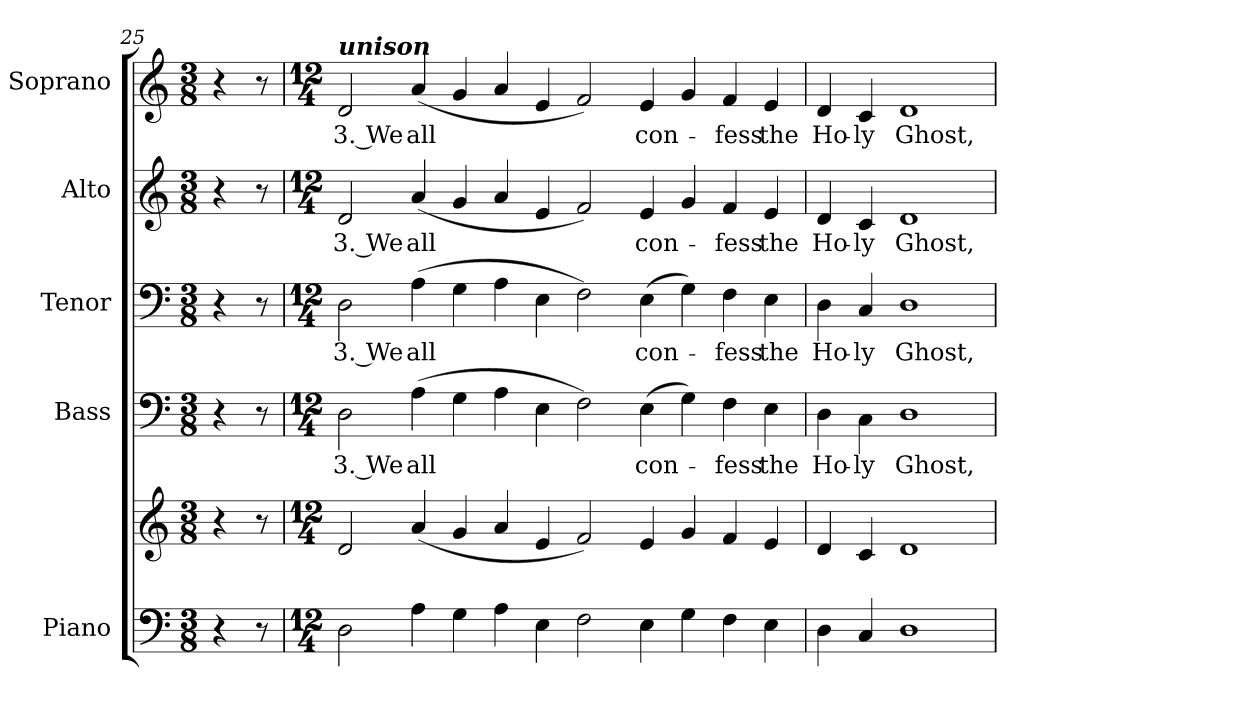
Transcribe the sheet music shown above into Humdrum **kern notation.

**kern	**kern	**kern	**text	**kern	**text	**kern	**text	**kern	**text
*part5	*part5	*part4	*part4	*part3	*part3	*part2	*part2	*part1	*part1
*staff6	*staff5	*staff4	*staff4	*staff3	*staff3	*staff2	*staff2	*staff1	*staff1
*I"Piano	*	*I"Bass	*	*I"Tenor	*	*I"Alto	*	*I"Soprano	*
*I'Pno.	*	*I'B.	*	*I'T.	*	*I'A.	*	*I'S.	*
!!LO:PB:g=z
*clefF4	*clefG2	*clefF4	*	*clefF4	*	*clefG2	*	*clefG2	*
*k[]	*k[]	*k[]	*	*k[]	*	*k[]	*	*k[]	*
*C:	*C:	*C:	*	*C:	*	*C:	*	*C:	*
*M3/8	*M3/8	*M3/8	*	*M3/8	*	*M3/8	*	*M3/8	*
=25	=25	=25	=25	=25	=25	=25	=25	=25	=25
4r	4r	4r	.	4r	.	4r	.	4r	.
8r	8r	8r	.	8r	.	8r	.	8r	.
=26	=26	=26	=26	=26	=26	=26	=26	=26	=26
*M12/4	*M12/4	*M12/4	*	*M12/4	*	*M12/4	*	*M12/4	*
!	!	!	!LO:LY:b:color=#000000	!	!	!	!	!	!
!	!	!	!	!	!LO:LY:b:color=#000000	!	!	!	!
!	!	!	!	!	!	!	!LO:LY:b:color=#000000	!	!
!	!	!	!	!	!	!	!	!LO:TX:a:Bi:t=unison	!
!	!	!	!	!	!	!	!	!	!LO:LY:b:color=#000000
2Di\	2di/	2Di\	3. We	2Di\	3. We	2di/	3. We	2di/	3. We
!	!	!	!LO:LY:b:color=#000000	!	!	!	!	!	!
!	!	!	!	!	!LO:LY:b:color=#000000	!	!	!	!
!	!	!	!	!	!	!	!LO:LY:b:color=#000000	!	!
!	!	!	!	!	!	!	!	!	!LO:LY:b:color=#000000
4Ai\	(4ai/	(4Ai\	all	(4Ai\	all	(4ai/	all	(4ai/	all
4Gi\	4gi/	4Gi\	.	4Gi\	.	4gi/	.	4gi/	.
4Ai\	4ai/	4Ai\	.	4Ai\	.	4ai/	.	4ai/	.
4Ei\	4ei/	4Ei\	.	4Ei\	.	4ei/	.	4ei/	.
2Fi\	2fi/)	2Fi\)	.	2Fi\)	.	2fi/)	.	2fi/)	.
!	!	!	!LO:LY:b:color=#000000	!	!	!	!	!	!
!	!	!	!	!	!LO:LY:b:color=#000000	!	!	!	!
!	!	!	!	!	!	!	!LO:LY:b:color=#000000	!	!
!	!	!	!	!	!	!	!	!	!LO:LY:b:color=#000000
4Ei\	4ei/	(4Ei\	con-	(4Ei\	con-	4ei/	con-	4ei/	con-
4Gi\	4gi/	4Gi\)	.	4Gi\)	.	4gi/	.	4gi/	.
!	!	!	!LO:LY:b:color=#000000	!	!	!	!	!	!
!	!	!	!	!	!LO:LY:b:color=#000000	!	!	!	!
!	!	!	!	!	!	!	!LO:LY:b:color=#000000	!	!
!	!	!	!	!	!	!	!	!	!LO:LY:b:color=#000000
4Fi\	4fi/	4Fi\	-fess	4Fi\	-fess	4fi/	-fess	4fi/	-fess
!	!	!	!LO:LY:b:color=#000000	!	!	!	!	!	!
!	!	!	!	!	!LO:LY:b:color=#000000	!	!	!	!
!	!	!	!	!	!	!	!LO:LY:b:color=#000000	!	!
!	!	!	!	!	!	!	!	!	!LO:LY:b:color=#000000
4Ei\	4ei/	4Ei\	the	4Ei\	the	4ei/	the	4ei/	the
!!LO:PB:g=z
=27	=27	=27	=27	=27	=27	=27	=27	=27	=27
!	!	!	!LO:LY:b:color=#000000	!	!	!	!	!	!
!	!	!	!	!	!LO:LY:b:color=#000000	!	!	!	!
!	!	!	!	!	!	!	!LO:LY:b:color=#000000	!	!
!	!	!	!	!	!	!	!	!	!LO:LY:b:color=#000000
4Di\	4di/	4Di\	Ho-	4Di\	Ho-	4di/	Ho-	4di/	Ho-
!	!	!	!LO:LY:b:color=#000000	!	!	!	!	!	!
!	!	!	!	!	!LO:LY:b:color=#000000	!	!	!	!
!	!	!	!	!	!	!	!LO:LY:b:color=#000000	!	!
!	!	!	!	!	!	!	!	!	!LO:LY:b:color=#000000
4Ci/	4ci/	4Ci\	-ly	4Ci/	-ly	4ci/	-ly	4ci/	-ly
!	!	!	!LO:LY:b:color=#000000	!	!	!	!	!	!
!	!	!	!	!	!LO:LY:b:color=#000000	!	!	!	!
!	!	!	!	!	!	!	!LO:LY:b:color=#000000	!	!
!	!	!	!	!	!	!	!	!	!LO:LY:b:color=#000000
1Di	1di	1Di	Ghost,	1Di	Ghost,	1di	Ghost,	1di	Ghost,
=	=	=	=	=	=	=	=	=	=
*-	*-	*-	*-	*-	*-	*-	*-	*-	*-
